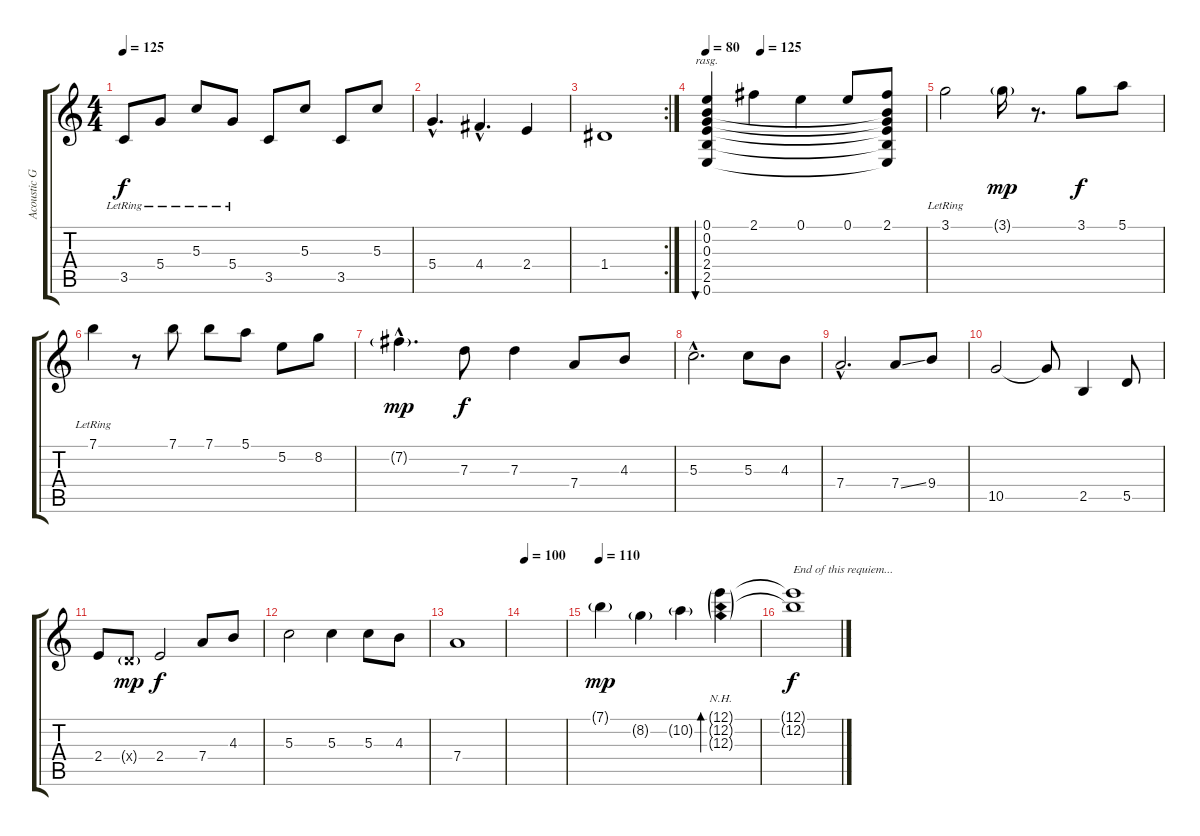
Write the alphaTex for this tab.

\track ("Acoustic Guitar I" "Acoustic G") {instrument acousticguitarsteel}
\staff {score tabs}
\tuning (E4 B3 G3 D3 A2 E2) {hide}
\ts (4 4)
\tempo 125
\clef g2
\ks c
3.5{lr}.8{dy f} 5.4{lr}.8 5.3{lr}.8 5.4{lr}.8 3.5.8 5.3.8 3.5.8 5.3.8 |
5.4{hac}.4{d} 4.4{hac}.4{d} 2.4.4 |
\rc 2
1.4.1 |
\tempo 80
\tempo (125 0.25)
(0.1 0.2 0.3 2.4 2.5 0.6).4{bu 240 rasg ii} 2.1.4 0.1.4 0.1.8 (2.1 0.2{t} 0.3{t} 2.4{t} 2.5{t} 0.6{t}).8 |
3.1{lr}.2 3.1{g}.16{dy mp} r.8{d} 3.1.8{dy f} 5.1.8 |
7.1{lr}.4 r.8 7.1.8 7.1.8 5.1.8 5.2.8 8.2.8 |
7.2{g hac}.4{d dy mp} 7.3.8{dy f} 7.3.4 7.4.8 4.3.8 |
5.3{hac}.2{d} 5.3.8 4.3.8 |
7.4{hac}.2{d} 7.4{ss}.8 9.4.8 |
10.5.2 10.5{t}.8 2.5.4 5.5.8 |
2.4.8 0.4{g x}.8{dy mp} 2.4.2{dy f} 7.4.8 4.3.8 |
5.3.2 5.3.4 5.3.8 4.3.8 |
7.4.1 |
\tempo 100
|
\tempo 110
7.1{g}.4{dy mp} 8.2{g}.4 10.2{g}.4 (12.1{g} 12.2{nh g} 12.3{nh g}).4{bd 480} |
(12.1{t} 12.2{t}).1{txt "End of this requiem..." dy f}
